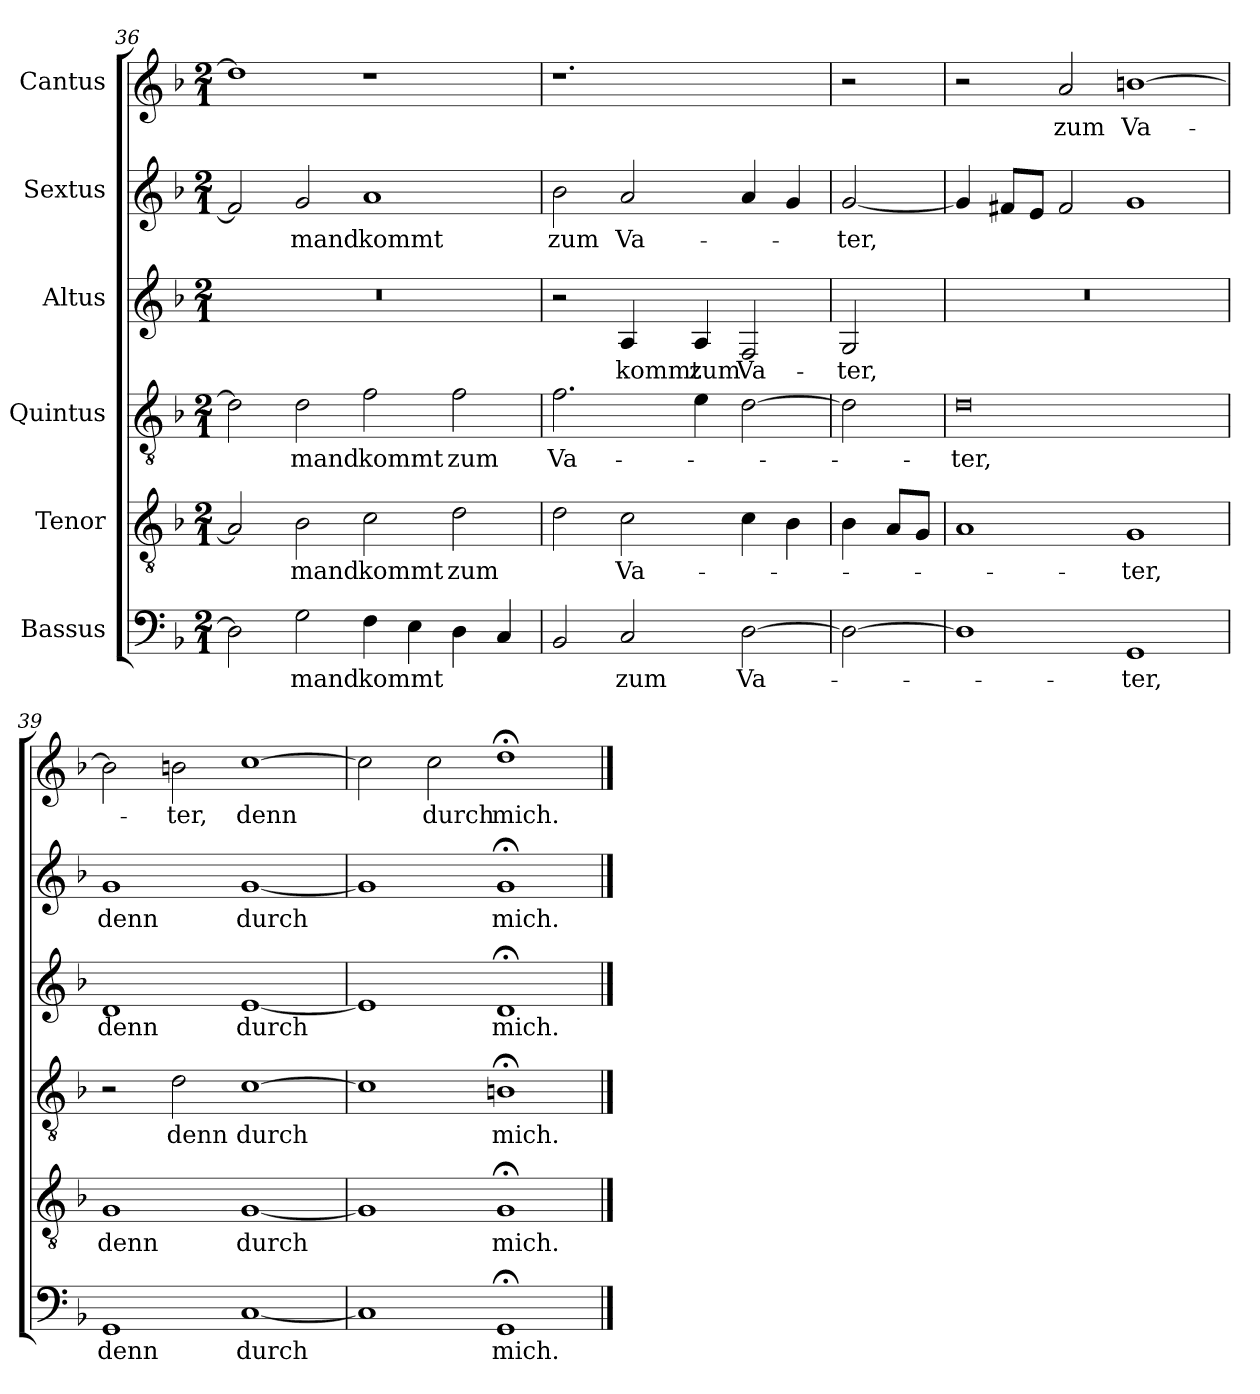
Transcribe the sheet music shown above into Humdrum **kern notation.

**kern	**text	**kern	**text	**kern	**text	**kern	**text	**kern	**text	**kern	**text
*part6	*part6	*part5	*part5	*part4	*part4	*part3	*part3	*part2	*part2	*part1	*part1
*staff6	*staff6	*staff5	*staff5	*staff4	*staff4	*staff3	*staff3	*staff2	*staff2	*staff1	*staff1
*I"Bassus	*	*I"Tenor	*	*I"Quintus	*	*I"Altus	*	*I"Sextus	*	*I"Cantus	*
*clefF4	*	*clefGv2	*	*clefGv2	*	*clefG2	*	*clefG2	*	*clefG2	*
*k[b-]	*	*k[b-]	*	*k[b-]	*	*k[b-]	*	*k[b-]	*	*k[b-]	*
*M2/1	*	*M2/1	*	*M2/1	*	*M2/1	*	*M2/1	*	*M2/1	*
=36	=36	=36	=36	=36	=36	=36	=36	=36	=36	=36	=36
2D\]	.	2A/]	.	2d\]	.	0r	.	2f#/]	.	1dd]	.
!	!LO:LY:b	!	!LO:LY:b	!	!LO:LY:b	!	!	!	!LO:LY:b	!	!
2G\	-mand	2B-\	-mand	2d\	-mand	.	.	2g/	-mand	.	.
!	!LO:LY:b	!	!LO:LY:b	!	!LO:LY:b	!	!	!	!LO:LY:b	!	!
4F\	kommt	2c\	kommt	2f\	kommt	.	.	1a	kommt	1r	.
4E\	.	.	.	.	.	.	.	.	.	.	.
!	!	!	!LO:LY:b	!	!LO:LY:b	!	!	!	!	!	!
4D\	.	2d\	zum	2f\	zum	.	.	.	.	.	.
4C/	.	.	.	.	.	.	.	.	.	.	.
=37	=37	=37	=37	=37	=37	=37	=37	=37	=37	=37	=37
!	!	!	!	!	!LO:LY:b	!	!	!	!LO:LY:b	!	!
2BB-/	.	2d\	.	2.f\	Va-	2r	.	2b-\	zum	1.r	.
!	!LO:LY:b	!	!LO:LY:b	!	!	!	!LO:LY:b	!	!LO:LY:b	!	!
2C/	zum	2c\	Va-	.	.	4A/	kommt	2a/	Va-	.	.
!	!	!	!	!	!	!	!LO:LY:b	!	!	!	!
.	.	.	.	4e\	.	4A/	zum	.	.	.	.
!	!LO:LY:b	!	!	!	!	!	!LO:LY:b	!	!	!	!
[2D\	Va-	4c\	.	[2d\	.	2F/	Va-	4a/	.	.	.
.	.	4B-\	.	.	.	.	.	4g/	.	.	.
!!LO:LB:g=z
=37X1	=37X1	=37X1	=37X1	=37X1	=37X1	=37X1	=37X1	=37X1	=37X1	=37X1	=37X1
!	!	!	!	!	!	!	!LO:LY:b	!	!LO:LY:b	!	!
2D\_	.	4B-\	.	2d\]	.	2G/	-ter,	[2g/	ter,	2r	.
.	.	8A/L	.	.	.	.	.	.	.	.	.
.	.	8G/J	.	.	.	.	.	.	.	.	.
=38	=38	=38	=38	=38	=38	=38	=38	=38	=38	=38	=38
!	!	!	!	!	!LO:LY:b	!	!	!	!	!	!
1D]	.	1A	.	0d	-ter,	0r	.	4g/]	.	2r	.
.	.	.	.	.	.	.	.	8f#X/L	.	.	.
.	.	.	.	.	.	.	.	8e/J	.	.	.
!	!	!	!	!	!	!	!	!	!	!	!LO:LY:b
.	.	.	.	.	.	.	.	2f#/	.	2a/	zum
!	!LO:LY:b	!	!LO:LY:b	!	!	!	!	!	!	!	!LO:LY:b
1GG	-ter,	1G	-ter,	.	.	.	.	1g	.	[1bn	Va-
=39	=39	=39	=39	=39	=39	=39	=39	=39	=39	=39	=39
!	!LO:LY:b	!	!LO:LY:b	!	!	!	!LO:LY:b	!	!LO:LY:b	!	!
1GG	denn	1G	denn	2r	.	1d	denn	1g	denn	2b\]	.
!	!	!	!	!	!LO:LY:b	!	!	!	!	!	!LO:LY:b
.	.	.	.	2d\	denn	.	.	.	.	2bn\	-ter,
!	!LO:LY:b	!	!LO:LY:b	!	!LO:LY:b	!	!LO:LY:b	!	!LO:LY:b	!	!LO:LY:b
[1C	durch	[1G	durch	[1c	durch	[1e	durch	[1g	-durch	[1cc	denn
=40	=40	=40	=40	=40	=40	=40	=40	=40	=40	=40	=40
1C]	.	1G]	.	1c]	.	1e]	.	1g]	.	2cc\]	.
!	!	!	!	!	!	!	!	!	!	!	!LO:LY:b
.	.	.	.	.	.	.	.	.	.	2cc\	durch
!	!LO:LY:b	!	!LO:LY:b	!	!LO:LY:b	!	!LO:LY:b	!	!LO:LY:b	!	!LO:LY:b
1GG;<	mich.	1G;<	mich.	1Bn;<	mich.	1d;<	mich.	1g;<	mich.	1dd;<	mich.
==	==	==	==	==	==	==	==	==	==	==	==
*-	*-	*-	*-	*-	*-	*-	*-	*-	*-	*-	*-
